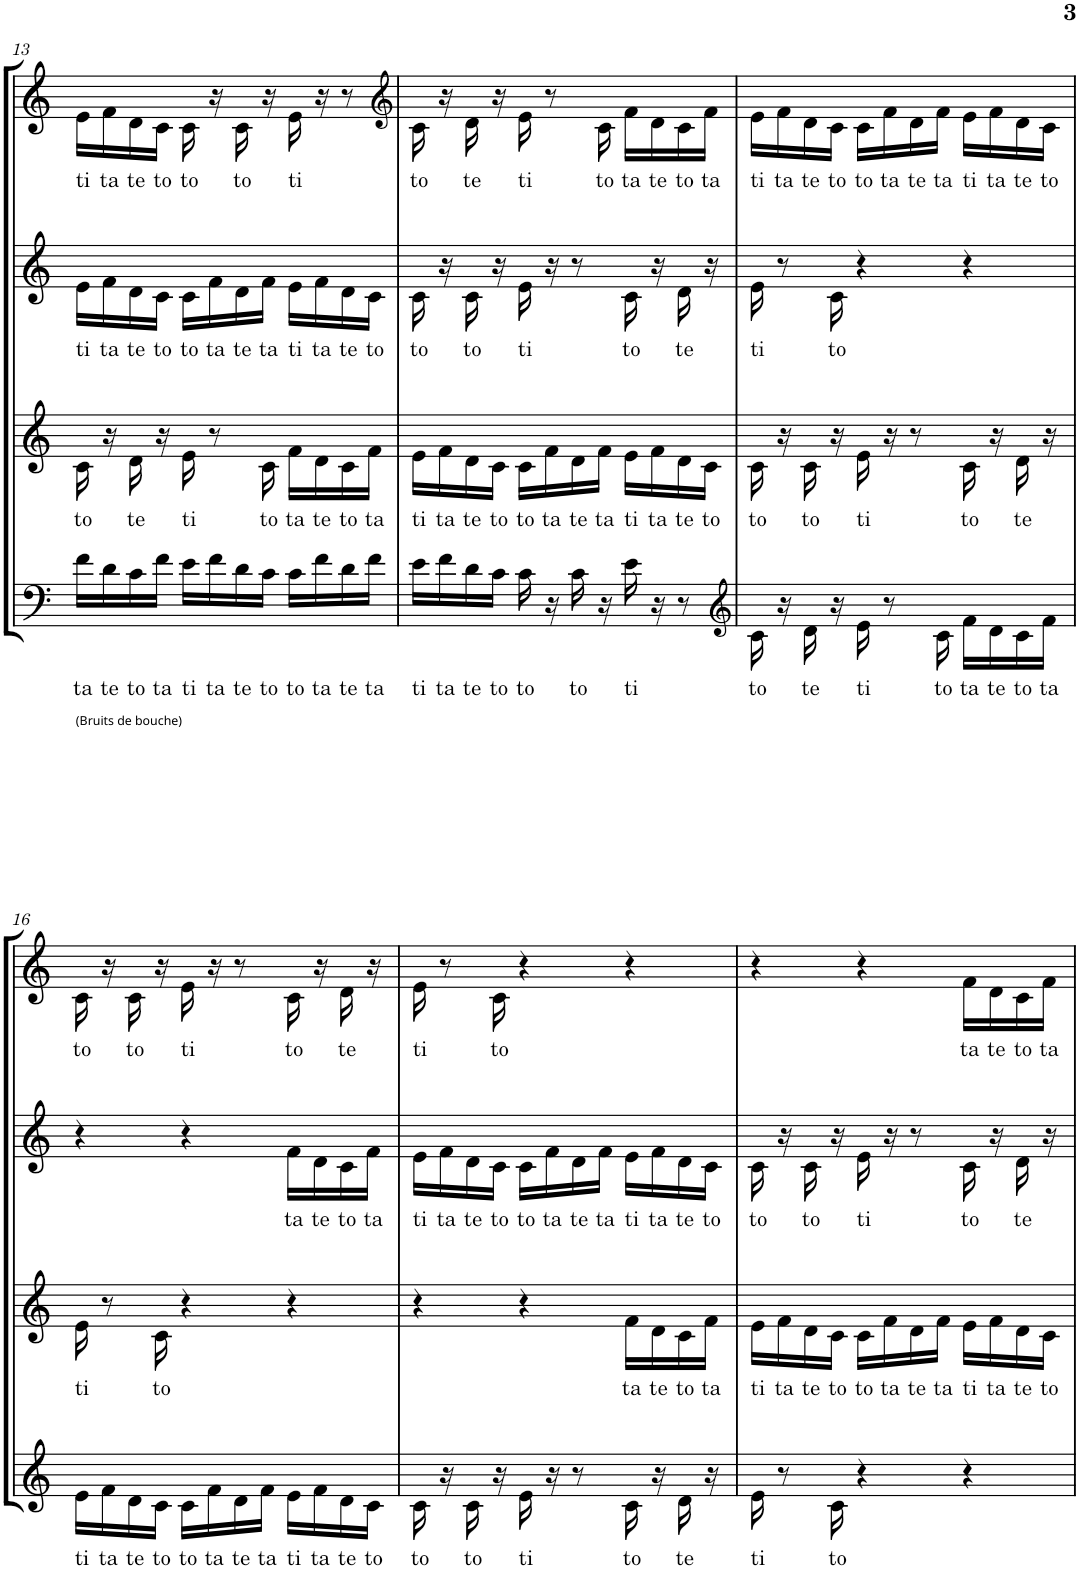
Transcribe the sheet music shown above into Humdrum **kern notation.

**kern	**text	**kern	**text	**kern	**text	**kern	**text
*part4	*part4	*part3	*part3	*part2	*part2	*part1	*part1
*staff4	*staff4	*staff3	*staff3	*staff2	*staff2	*staff1	*staff1
*I"Violoncello	*	*I"Viola	*	*I"Violin II	*	*I"Violin I	*
*I'Vc	*	*I'Vla	*	*I'Vln	*	*I'Vln	*
!!LO:PB:g=z
*clefF4	*	*clefG2	*	*clefG2	*	*clefG2	*
*k[]	*	*k[]	*	*k[]	*	*k[]	*
*M3/4	*	*M3/4	*	*M3/4	*	*M3/4	*
=13	=13	=13	=13	=13	=13	=13	=13
!LO:TX:b:t=(Bruits de bouche)	!	!	!	!	!	!	!
!	!LO:LY:b	!	!LO:LY:b	!	!LO:LY:b	!	!LO:LY:b
16f\LL	ta	16c\	to	16e\LL	ti	16e\LL	ti
!	!LO:LY:b	!	!	!	!LO:LY:b	!	!LO:LY:b
16d\	te	16r	.	16f\	ta	16f\	ta
!	!LO:LY:b	!	!LO:LY:b	!	!LO:LY:b	!	!LO:LY:b
16c\	to	16d\	te	16d\	te	16d\	te
!	!LO:LY:b	!	!	!	!LO:LY:b	!	!LO:LY:b
16f\JJ	ta	16r	.	16c\JJ	to	16c\JJ	to
!	!LO:LY:b	!	!LO:LY:b	!	!LO:LY:b	!	!LO:LY:b
16e\LL	ti	16e\	ti	16c\LL	to	16c\	to
!	!LO:LY:b	!	!	!	!LO:LY:b	!	!
16f\	ta	8r	.	16f\	ta	16r	.
!	!LO:LY:b	!	!	!	!LO:LY:b	!	!LO:LY:b
16d\	te	.	.	16d\	te	16c\	to
!	!LO:LY:b	!	!LO:LY:b	!	!LO:LY:b	!	!
16c\JJ	to	16c\	to	16f\JJ	ta	16r	.
!	!LO:LY:b	!	!LO:LY:b	!	!LO:LY:b	!	!LO:LY:b
16c\LL	to	16f\LL	ta	16e\LL	ti	16e\	ti
!	!LO:LY:b	!	!LO:LY:b	!	!LO:LY:b	!	!
16f\	ta	16d\	te	16f\	ta	16r	.
!	!LO:LY:b	!	!LO:LY:b	!	!LO:LY:b	!	!
16d\	te	16c\	to	16d\	te	8r	.
!	!LO:LY:b	!	!LO:LY:b	!	!LO:LY:b	!	!
16f\JJ	ta	16f\JJ	ta	16c\JJ	to	.	.
=14	=14	=14	=14	=14	=14	=14	=14
*	*	*	*	*	*	*clefG2	*
!	!LO:LY:b	!	!LO:LY:b	!	!LO:LY:b	!	!LO:LY:b
16e\LL	ti	16e\LL	ti	16c\	to	16c\	to
!	!LO:LY:b	!	!LO:LY:b	!	!	!	!
16f\	ta	16f\	ta	16r	.	16r	.
!	!LO:LY:b	!	!LO:LY:b	!	!LO:LY:b	!	!LO:LY:b
16d\	te	16d\	te	16c\	to	16d\	te
!	!LO:LY:b	!	!LO:LY:b	!	!	!	!
16c\JJ	to	16c\JJ	to	16r	.	16r	.
!	!LO:LY:b	!	!LO:LY:b	!	!LO:LY:b	!	!LO:LY:b
16c\	to	16c\LL	to	16e\	ti	16e\	ti
!	!	!	!LO:LY:b	!	!	!	!
16r	.	16f\	ta	16r	.	8r	.
!	!LO:LY:b	!	!LO:LY:b	!	!	!	!
16c\	to	16d\	te	8r	.	.	.
!	!	!	!LO:LY:b	!	!	!	!LO:LY:b
16r	.	16f\JJ	ta	.	.	16c\	to
!	!LO:LY:b	!	!LO:LY:b	!	!LO:LY:b	!	!LO:LY:b
16e\	ti	16e\LL	ti	16c\	to	16f\LL	ta
!	!	!	!LO:LY:b	!	!	!	!LO:LY:b
16r	.	16f\	ta	16r	.	16d\	te
!	!	!	!LO:LY:b	!	!LO:LY:b	!	!LO:LY:b
8r	.	16d\	te	16d\	te	16c\	to
!	!	!	!LO:LY:b	!	!	!	!LO:LY:b
.	.	16c\JJ	to	16r	.	16f\JJ	ta
=15	=15	=15	=15	=15	=15	=15	=15
*clefG2	*	*	*	*	*	*	*
!	!LO:LY:b	!	!LO:LY:b	!	!LO:LY:b	!	!LO:LY:b
16c\	to	16c\	to	16e\	ti	16e\LL	ti
!	!	!	!	!	!	!	!LO:LY:b
16r	.	16r	.	8r	.	16f\	ta
!	!LO:LY:b	!	!LO:LY:b	!	!	!	!LO:LY:b
16d\	te	16c\	to	.	.	16d\	te
!	!	!	!	!	!LO:LY:b	!	!LO:LY:b
16r	.	16r	.	16c\	to	16c\JJ	to
!	!LO:LY:b	!	!LO:LY:b	!	!	!	!LO:LY:b
16e\	ti	16e\	ti	4r	.	16c\LL	to
!	!	!	!	!	!	!	!LO:LY:b
8r	.	16r	.	.	.	16f\	ta
!	!	!	!	!	!	!	!LO:LY:b
.	.	8r	.	.	.	16d\	te
!	!LO:LY:b	!	!	!	!	!	!LO:LY:b
16c\	to	.	.	.	.	16f\JJ	ta
!	!LO:LY:b	!	!LO:LY:b	!	!	!	!LO:LY:b
16f\LL	ta	16c\	to	4r	.	16e\LL	ti
!	!LO:LY:b	!	!	!	!	!	!LO:LY:b
16d\	te	16r	.	.	.	16f\	ta
!	!LO:LY:b	!	!LO:LY:b	!	!	!	!LO:LY:b
16c\	to	16d\	te	.	.	16d\	te
!	!LO:LY:b	!	!	!	!	!	!LO:LY:b
16f\JJ	ta	16r	.	.	.	16c\JJ	to
!!LO:LB:g=z
=16	=16	=16	=16	=16	=16	=16	=16
!	!LO:LY:b	!	!LO:LY:b	!	!	!	!LO:LY:b
16e\LL	ti	16e\	ti	4r	.	16c\	to
!	!LO:LY:b	!	!	!	!	!	!
16f\	ta	8r	.	.	.	16r	.
!	!LO:LY:b	!	!	!	!	!	!LO:LY:b
16d\	te	.	.	.	.	16c\	to
!	!LO:LY:b	!	!LO:LY:b	!	!	!	!
16c\JJ	to	16c\	to	.	.	16r	.
!	!LO:LY:b	!	!	!	!	!	!LO:LY:b
16c\LL	to	4r	.	4r	.	16e\	ti
!	!LO:LY:b	!	!	!	!	!	!
16f\	ta	.	.	.	.	16r	.
!	!LO:LY:b	!	!	!	!	!	!
16d\	te	.	.	.	.	8r	.
!	!LO:LY:b	!	!	!	!	!	!
16f\JJ	ta	.	.	.	.	.	.
!	!LO:LY:b	!	!	!	!LO:LY:b	!	!LO:LY:b
16e\LL	ti	4r	.	16f\LL	ta	16c\	to
!	!LO:LY:b	!	!	!	!LO:LY:b	!	!
16f\	ta	.	.	16d\	te	16r	.
!	!LO:LY:b	!	!	!	!LO:LY:b	!	!LO:LY:b
16d\	te	.	.	16c\	to	16d\	te
!	!LO:LY:b	!	!	!	!LO:LY:b	!	!
16c\JJ	to	.	.	16f\JJ	ta	16r	.
=17	=17	=17	=17	=17	=17	=17	=17
!	!LO:LY:b	!	!	!	!LO:LY:b	!	!LO:LY:b
16c\	to	4r	.	16e\LL	ti	16e\	ti
!	!	!	!	!	!LO:LY:b	!	!
16r	.	.	.	16f\	ta	8r	.
!	!LO:LY:b	!	!	!	!LO:LY:b	!	!
16c\	to	.	.	16d\	te	.	.
!	!	!	!	!	!LO:LY:b	!	!LO:LY:b
16r	.	.	.	16c\JJ	to	16c\	to
!	!LO:LY:b	!	!	!	!LO:LY:b	!	!
16e\	ti	4r	.	16c\LL	to	4r	.
!	!	!	!	!	!LO:LY:b	!	!
16r	.	.	.	16f\	ta	.	.
!	!	!	!	!	!LO:LY:b	!	!
8r	.	.	.	16d\	te	.	.
!	!	!	!	!	!LO:LY:b	!	!
.	.	.	.	16f\JJ	ta	.	.
!	!LO:LY:b	!	!LO:LY:b	!	!LO:LY:b	!	!
16c\	to	16f\LL	ta	16e\LL	ti	4r	.
!	!	!	!LO:LY:b	!	!LO:LY:b	!	!
16r	.	16d\	te	16f\	ta	.	.
!	!LO:LY:b	!	!LO:LY:b	!	!LO:LY:b	!	!
16d\	te	16c\	to	16d\	te	.	.
!	!	!	!LO:LY:b	!	!LO:LY:b	!	!
16r	.	16f\JJ	ta	16c\JJ	to	.	.
=18	=18	=18	=18	=18	=18	=18	=18
!	!LO:LY:b	!	!LO:LY:b	!	!LO:LY:b	!	!
16e\	ti	16e\LL	ti	16c\	to	4r	.
!	!	!	!LO:LY:b	!	!	!	!
8r	.	16f\	ta	16r	.	.	.
!	!	!	!LO:LY:b	!	!LO:LY:b	!	!
.	.	16d\	te	16c\	to	.	.
!	!LO:LY:b	!	!LO:LY:b	!	!	!	!
16c\	to	16c\JJ	to	16r	.	.	.
!	!	!	!LO:LY:b	!	!LO:LY:b	!	!
4r	.	16c\LL	to	16e\	ti	4r	.
!	!	!	!LO:LY:b	!	!	!	!
.	.	16f\	ta	16r	.	.	.
!	!	!	!LO:LY:b	!	!	!	!
.	.	16d\	te	8r	.	.	.
!	!	!	!LO:LY:b	!	!	!	!
.	.	16f\JJ	ta	.	.	.	.
!	!	!	!LO:LY:b	!	!LO:LY:b	!	!LO:LY:b
4r	.	16e\LL	ti	16c\	to	16f\LL	ta
!	!	!	!LO:LY:b	!	!	!	!LO:LY:b
.	.	16f\	ta	16r	.	16d\	te
!	!	!	!LO:LY:b	!	!LO:LY:b	!	!LO:LY:b
.	.	16d\	te	16d\	te	16c\	to
!	!	!	!LO:LY:b	!	!	!	!LO:LY:b
.	.	16c\JJ	to	16r	.	16f\JJ	ta
=	=	=	=	=	=	=	=
*-	*-	*-	*-	*-	*-	*-	*-
